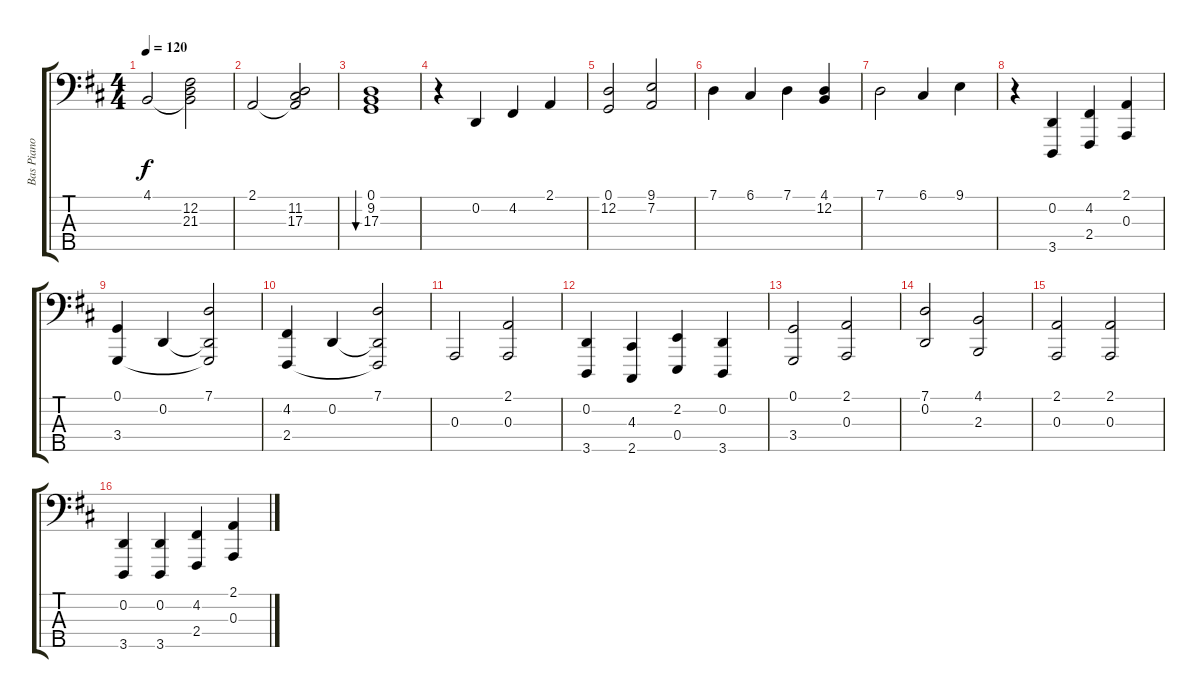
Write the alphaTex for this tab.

\track ("Bas Piano" "Bas Piano") {instrument brightacousticpiano}
\staff {score tabs}
\tuning (G2 D2 A1 E1 B0) {hide}
\ts (4 4)
\tempo 120
\clef f4
\ks d
4.1.2{dy f} (4.1{t} 12.2 21.3).2 |
2.1.2 (2.1{t} 11.2 17.3).2 |
(0.1 9.2 17.3).1{bu 240} |
r.4 0.2.4 4.2.4 2.1.4 |
(0.1 12.2).2 (9.1 7.2).2 |
7.1.4 6.1.4 7.1.4 (4.1 12.2).4 |
7.1.2 6.1.4 9.1.4 |
r.4 (0.2 3.5).4 (4.2 2.4).4 (2.1 0.3).4 |
(0.1 3.4).4 0.2.4 (7.1 0.2{t} 3.4{t}).2 |
(4.2 2.4).4 0.2.4 (7.1 0.2{t} 2.4{t}).2 |
0.3.2 (2.1 0.3).2 |
(0.2 3.5).4 (4.3 2.5).4 (2.2 0.4).4 (0.2 3.5).4 |
(0.1 3.4).2 (2.1 0.3).2 |
(7.1 0.2).2 (4.1 2.3).2 |
(2.1 0.3).2 (2.1 0.3).2 |
(0.2 3.5).4 (0.2 3.5).4 (4.2 2.4).4 (2.1 0.3).4
